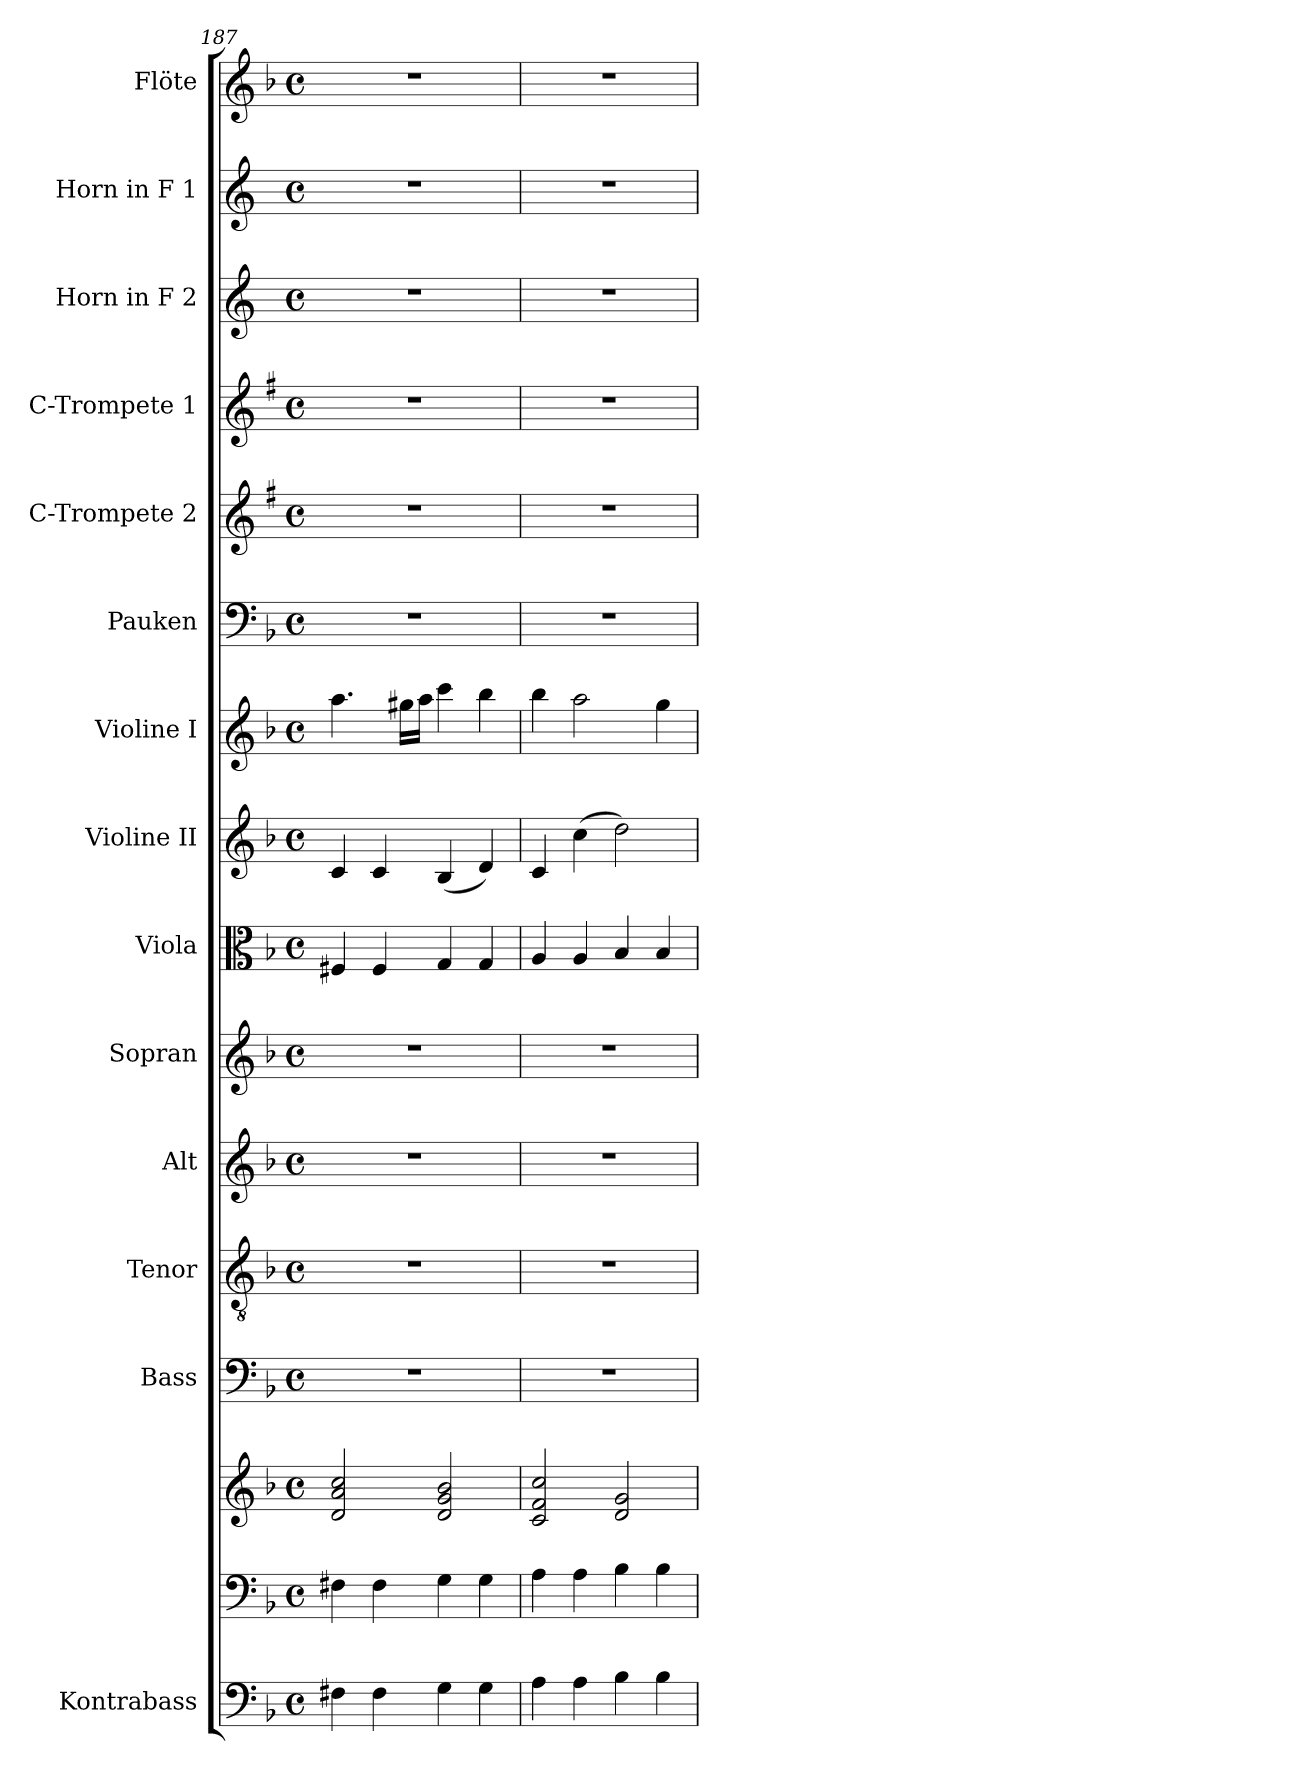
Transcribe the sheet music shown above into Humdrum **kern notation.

**kern	**kern	**kern	**kern	**kern	**kern	**kern	**kern	**kern	**kern	**kern	**kern	**kern	**kern	**kern	**kern
*part15	*part14	*part14	*part13	*part12	*part11	*part10	*part9	*part8	*part7	*part6	*part5	*part4	*part3	*part2	*part1
*staff16	*staff15	*staff14	*staff13	*staff12	*staff11	*staff10	*staff9	*staff8	*staff7	*staff6	*staff5	*staff4	*staff3	*staff2	*staff1
*I"Kontrabass	*	*	*I"Bass	*I"Tenor	*I"Alt	*I"Sopran	*I"Viola	*I"Violine II	*I"Violine I	*I"Pauken	*I"C-Trompete 2	*I"C-Trompete 1	*I"Horn in F 2	*I"Horn in F 1	*I"Flöte
*I'Kb.	*	*	*I'B.	*I'T.	*I'A.	*I'S.	*I'Vla.	*I'Vl. II	*I'Vl. I	*I'Pk.	*I'C Trp. 2	*I'C Trp. 1	*	*	*I'Fl.
*clefF4	*clefF4	*clefG2	*clefF4	*clefGv2	*clefG2	*clefG2	*clefC3	*clefG2	*clefG2	*clefF4	*clefG2	*clefG2	*clefG2	*clefG2	*clefG2
*ITrd7c12	*	*	*	*	*	*	*	*	*	*	*ITrd1c2	*ITrd1c2	*ITrd4c7	*ITrd4c7	*
*k[b-]	*k[b-]	*k[b-]	*k[b-]	*k[b-]	*k[b-]	*k[b-]	*k[b-]	*k[b-]	*k[b-]	*k[b-]	*k[b-]	*k[b-]	*k[b-]	*k[b-]	*k[b-]
*F:	*F:	*F:	*F:	*F:	*F:	*F:	*F:	*F:	*F:	*F:	*F:	*F:	*F:	*F:	*F:
*M4/4	*M4/4	*M4/4	*M4/4	*M4/4	*M4/4	*M4/4	*M4/4	*M4/4	*M4/4	*M4/4	*M4/4	*M4/4	*M4/4	*M4/4	*M4/4
*met(c)	*met(c)	*met(c)	*met(c)	*met(c)	*met(c)	*met(c)	*met(c)	*met(c)	*met(c)	*met(c)	*met(c)	*met(c)	*met(c)	*met(c)	*met(c)
=187	=187	=187	=187	=187	=187	=187	=187	=187	=187	=187	=187	=187	=187	=187	=187
4FF#X\	4F#X\	2d/ 2a/ 2cc/	1r	1r	1r	1r	4F#X/	4c/	4.aa\	1r	1r	1r	1r	1r	1r
4FF#\	4F#\	.	.	.	.	.	4F#/	4c/	.	.	.	.	.	.	.
.	.	.	.	.	.	.	.	.	16gg#X\LL	.	.	.	.	.	.
.	.	.	.	.	.	.	.	.	16aa\JJ	.	.	.	.	.	.
4GG\	4G\	2d/ 2g/ 2b-/	.	.	.	.	4G/	(<4B-/	4ccc\	.	.	.	.	.	.
4GG\	4G\	.	.	.	.	.	4G/	4d/)	4bb-\	.	.	.	.	.	.
=188	=188	=188	=188	=188	=188	=188	=188	=188	=188	=188	=188	=188	=188	=188	=188
4AA\	4A\	2c/ 2f/ 2cc/	1r	1r	1r	1r	4A/	4c/	4bb-\	1r	1r	1r	1r	1r	1r
4AA\	4A\	.	.	.	.	.	4A/	(>4cc\	2aa\	.	.	.	.	.	.
4BB-\	4B-\	2d/ 2g/	.	.	.	.	4B-/	2dd\)	.	.	.	.	.	.	.
4BB-\	4B-\	.	.	.	.	.	4B-/	.	4gg\	.	.	.	.	.	.
=	=	=	=	=	=	=	=	=	=	=	=	=	=	=	=
*-	*-	*-	*-	*-	*-	*-	*-	*-	*-	*-	*-	*-	*-	*-	*-
